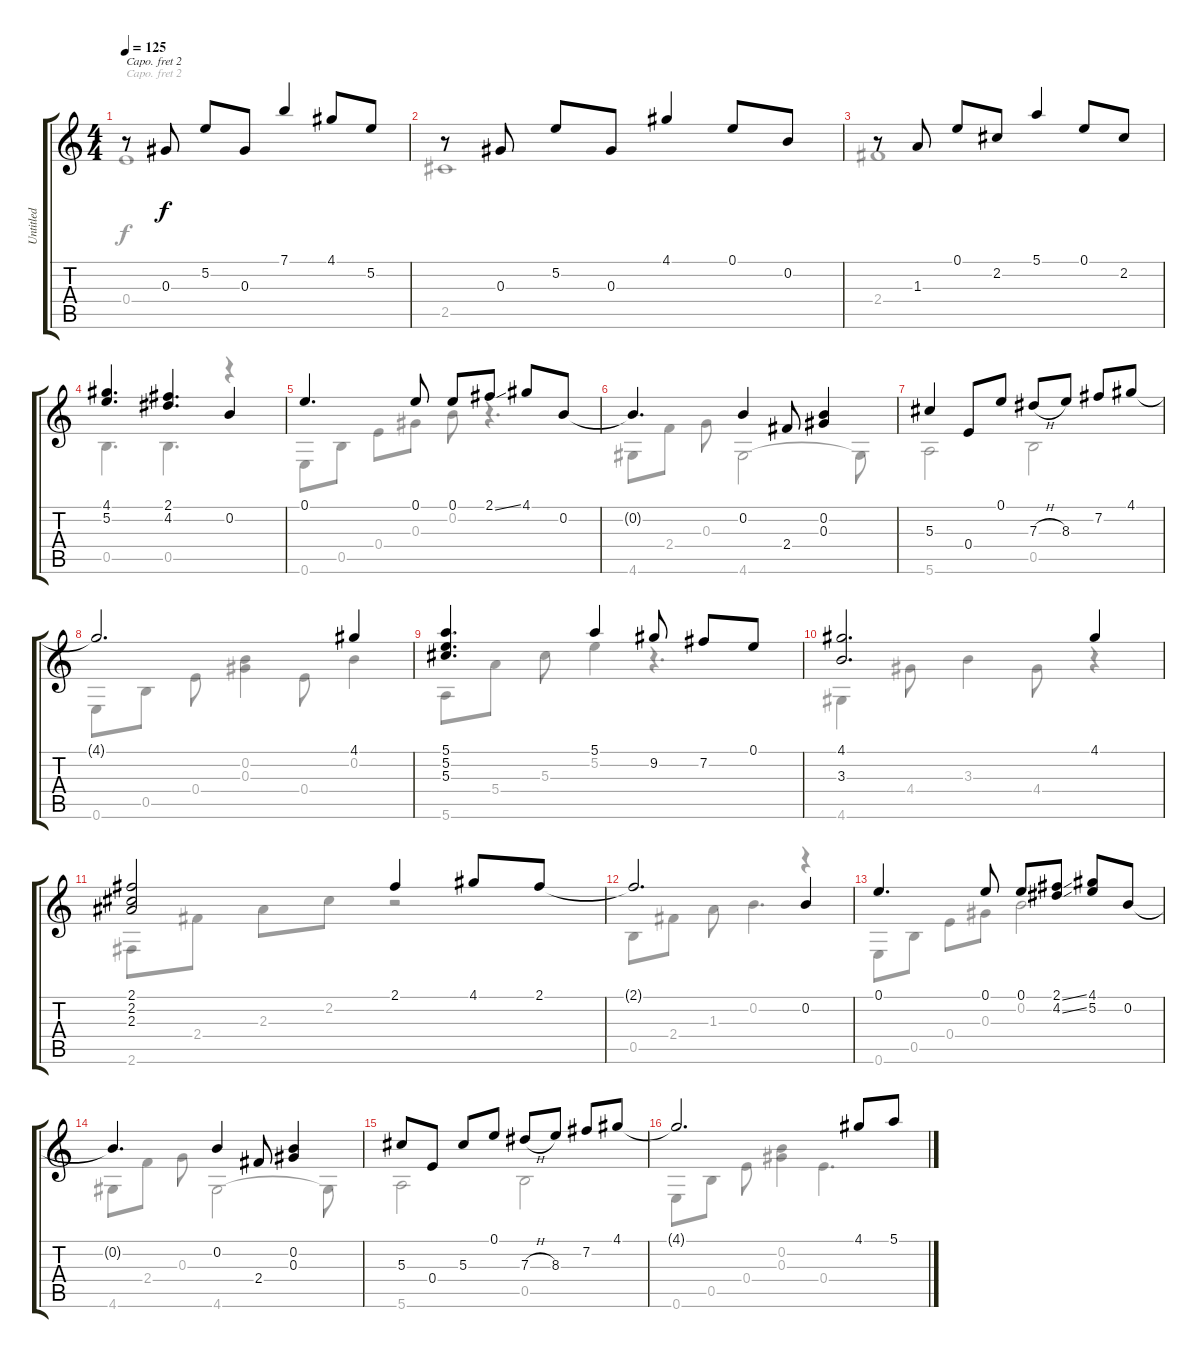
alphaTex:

\track ("Untitled" "Untitled") {instrument acousticguitarnylon}
\staff {score tabs}
\capo 2
\tuning (D4 A3 Gb3 D3 A2 D2) {hide}
\voice
\ts (4 4)
\tempo 125
\clef g2
\ks c
r.8{dy f instrument acousticguitarnylon} 0.3.8 5.2.8 0.3.8 7.1.4 4.1.8 5.2.8 |
r.8 0.3.8 5.2.8 0.3.8 4.1.4 0.1.8 0.2.8 |
r.8 1.3.8 0.1.8 2.2.8 5.1.4 0.1.8 2.2.8 |
(4.1 5.2).4{d} (2.1 4.2).4{d} 0.2.4 |
0.1.4{d} 0.1.8 0.1.8 2.1{ss}.8 4.1.8 0.2.8 |
0.2{t}.4{d} 0.2.4 2.4.8 (0.2 0.3).4 |
5.3.4 0.4.8 0.1.8 7.3{h}.8 8.3.8 7.2.8 4.1.8 |
4.1{t}.2{d} 4.1.4 |
(5.1 5.2 5.3).4{d} 5.1.4 9.2.8 7.2.8 0.1.8 |
(4.1 3.3).2{d} 4.1.4 |
(2.1 2.2 2.3).2 2.1.4 4.1.8 2.1.8 |
2.1{t}.2{d} 0.2.4 |
0.1.4{d} 0.1.8 0.1.8 (2.1{ss} 4.2{ss}).8 (4.1 5.2).8 0.2.8 |
0.2{t}.4{d} 0.2.4 2.4.8 (0.2 0.3).4 |
5.3.8 0.4.8 5.3.8 0.1.8 7.3{h}.8 8.3.8 7.2.8 4.1.8 |
4.1{t}.2{d} 4.1.8 5.1.8
\voice
\clef g2
\ottava regular
\simile none
\ks c
0.4.1{dy f} |
2.5.1 |
2.4.1 |
0.5.4{d} 0.5.4{d} r.4 |
0.6.8 0.5.8 0.4.8 0.3.8 0.2.8 r.4{d} |
4.6.8 2.4.8 0.3.8 4.6.2 4.6{t}.8 |
5.6.2 0.5.2 |
0.6.8 0.5.8 0.4.8 (0.2 0.3).4 0.4.8 0.2.4 |
5.6.8 5.4.8 5.3.8 5.2.4 r.4{d} |
4.6.4 4.4.8 3.3.4 4.4.8 r.4 |
2.6.8 2.4.8 2.3.8 2.2.8 r.2 |
0.5.8 2.4.8 1.3.8 0.2.4{d} r.4 |
0.6.8 0.5.8 0.4.8 0.3.8 0.2.2 |
4.6.8 2.4.8 0.3.8 4.6.2 4.6{t}.8 |
5.6.2 0.5.2 |
0.6.8 0.5.8 0.4.8 (0.2 0.3).4 0.4.4{d}
